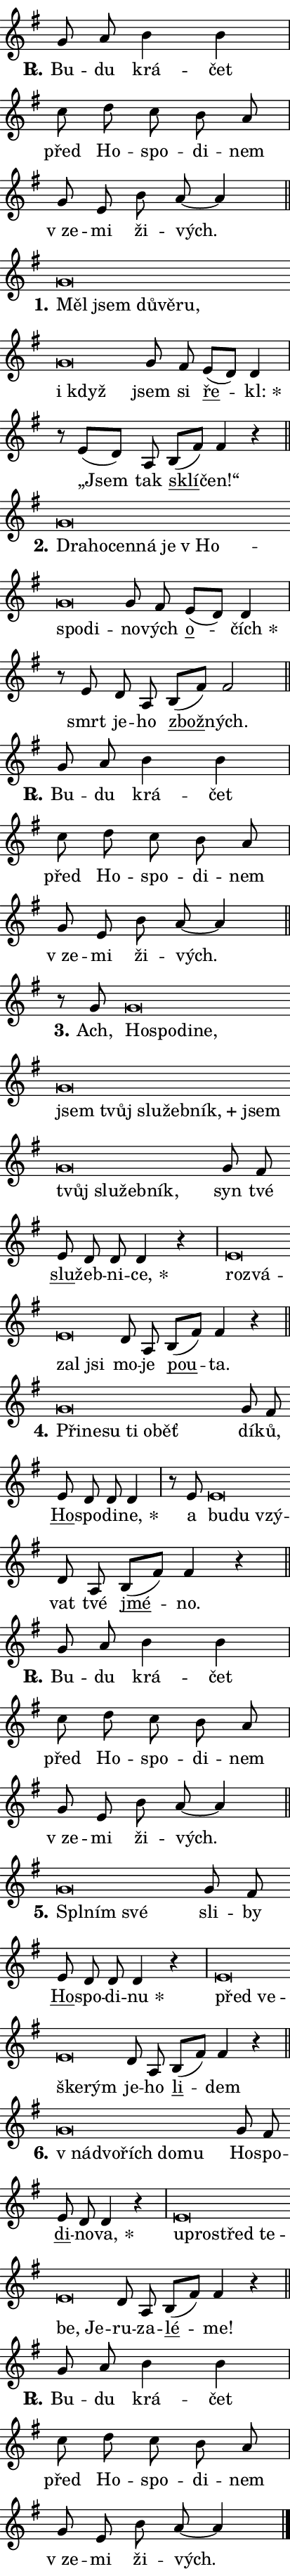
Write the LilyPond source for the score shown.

\version "2.22.1"
\header { tagline = "" }
\paper {
  indent = 0\cm
  top-margin = 0\cm
  right-margin = 0\cm
  bottom-margin = 0\cm
  left-margin = 0\cm
  paper-width = 7\cm
  page-breaking = #ly:one-page-breaking
  system-system-spacing.basic-distance = #11
  score-system-spacing.basic-distance = #11
  ragged-last = ##f
}


%% Author: Thomas Morley
%% https://lists.gnu.org/archive/html/lilypond-user/2020-05/msg00002.html
#(define (line-position grob)
"Returns position of @var[grob} in current system:
   @code{'start}, if at first time-step
   @code{'end}, if at last time-step
   @code{'middle} otherwise
"
  (let* ((col (ly:item-get-column grob))
         (ln (ly:grob-object col 'left-neighbor))
         (rn (ly:grob-object col 'right-neighbor))
         (col-to-check-left (if (ly:grob? ln) ln col))
         (col-to-check-right (if (ly:grob? rn) rn col))
         (break-dir-left
           (and
             (ly:grob-property col-to-check-left 'non-musical #f)
             (ly:item-break-dir col-to-check-left)))
         (break-dir-right
           (and
             (ly:grob-property col-to-check-right 'non-musical #f)
             (ly:item-break-dir col-to-check-right))))
        (cond ((eqv? 1 break-dir-left) 'start)
              ((eqv? -1 break-dir-right) 'end)
              (else 'middle))))

#(define (tranparent-at-line-position vctor)
  (lambda (grob)
  "Relying on @code{line-position} select the relevant enry from @var{vctor}.
Used to determine transparency,"
    (case (line-position grob)
      ((end) (not (vector-ref vctor 0)))
      ((middle) (not (vector-ref vctor 1)))
      ((start) (not (vector-ref vctor 2))))))

noteHeadBreakVisibility =
#(define-music-function (break-visibility)(vector?)
"Makes @code{NoteHead}s transparent relying on @var{break-visibility}"
#{
  \override NoteHead.transparent =
    #(tranparent-at-line-position break-visibility)
#})

#(define delete-ledgers-for-transparent-note-heads
  (lambda (grob)
    "Reads whether a @code{NoteHead} is transparent.
If so this @code{NoteHead} is removed from @code{'note-heads} from
@var{grob}, which is supposed to be @code{LedgerLineSpanner}.
As a result ledgers are not printed for this @code{NoteHead}"
    (let* ((nhds-array (ly:grob-object grob 'note-heads))
           (nhds-list
             (if (ly:grob-array? nhds-array)
                 (ly:grob-array->list nhds-array)
                 '()))
           ;; Relies on the transparent-property being done before
           ;; Staff.LedgerLineSpanner.after-line-breaking is executed.
           ;; This is fragile ...
           (to-keep
             (remove
               (lambda (nhd)
                 (ly:grob-property nhd 'transparent #f))
               nhds-list)))
      ;; TODO find a better method to iterate over grob-arrays, similiar
      ;; to filter/remove etc for lists
      ;; For now rebuilt from scratch
      (set! (ly:grob-object grob 'note-heads)  '())
      (for-each
        (lambda (nhd)
          (ly:pointer-group-interface::add-grob grob 'note-heads nhd))
        to-keep))))

hideNotes = {
  \noteHeadBreakVisibility #begin-of-line-visible
}
unHideNotes = {
  \noteHeadBreakVisibility #all-visible
}

% work-around for resetting accidentals
% https://lilypond.org/doc/v2.23/Documentation/notation/displaying-rhythms#unmetered-music
cadenzaMeasure = {
  \cadenzaOff
  \partial 1024 s1024
  \cadenzaOn
}

#(define-markup-command (accent layout props text) (markup?)
  "Underline accented syllable"
  (interpret-markup layout props
    #{\markup \override #'(offset . 4.3) \underline { #text }#}))

responsum = \markup \concat {
  "R" \hspace #-1.05 \path #0.1 #'((moveto 0 0.07) (lineto 0.9 0.8)) \hspace #0.05 "."
}

\layout {
    \context {
        \Staff
        \remove "Time_signature_engraver"
        \override LedgerLineSpanner.after-line-breaking = #delete-ledgers-for-transparent-note-heads
    }
    \context {
        \Voice {
            \override NoteHead.output-attributes = #'((class . "notehead"))
            \override Hairpin.height = #0.55
        }
    }
    \context {
        \Lyrics {
            \override StanzaNumber.output-attributes = #'((class . "stanzanumber"))
            \override LyricSpace.minimum-distance = #0.9
            \override LyricText.font-name = #"TeX Gyre Schola"
            \override LyricText.font-size = 1
            \override StanzaNumber.font-name = #"TeX Gyre Schola Bold"
            \override StanzaNumber.font-size = 1
        }
    }
}

% magnetic-lyrics.ily
%
%   written by
%     Jean Abou Samra <jean@abou-samra.fr>
%     Werner Lemberg <wl@gnu.org>
%
%   adapted by
%     Jiri Hon <jiri.hon@gmail.com>
%
% Version 2022-Apr-15

% https://www.mail-archive.com/lilypond-user@gnu.org/msg149350.html

#(define (Left_hyphen_pointer_engraver context)
   "Collect syllable-hyphen-syllable occurrences in lyrics and store
them in properties.  This engraver only looks to the left.  For
example, if the lyrics input is @code{foo -- bar}, it does the
following.

@itemize @bullet
@item
Set the @code{text} property of the @code{LyricHyphen} grob between
@q{foo} and @q{bar} to @code{foo}.

@item
Set the @code{left-hyphen} property of the @code{LyricText} grob with
text @q{foo} to the @code{LyricHyphen} grob between @q{foo} and
@q{bar}.
@end itemize

Use this auxiliary engraver in combination with the
@code{lyric-@/text::@/apply-@/magnetic-@/offset!} hook."
   (let ((hyphen #f)
         (text #f))
     (make-engraver
      (acknowledgers
       ((lyric-syllable-interface engraver grob source-engraver)
        (set! text grob)))
      (end-acknowledgers
       ((lyric-hyphen-interface engraver grob source-engraver)
        ;(when (not (grob::has-interface grob 'lyric-space-interface))
          (set! hyphen grob)));)
      ((stop-translation-timestep engraver)
       (when (and text hyphen)
         (ly:grob-set-object! text 'left-hyphen hyphen))
       (set! text #f)
       (set! hyphen #f)))))

#(define (lyric-text::apply-magnetic-offset! grob)
   "If the space between two syllables is less than the value in
property @code{LyricText@/.details@/.squash-threshold}, move the right
syllable to the left so that it gets concatenated with the left
syllable.

Use this function as a hook for
@code{LyricText@/.after-@/line-@/breaking} if the
@code{Left_@/hyphen_@/pointer_@/engraver} is active."
   (let ((hyphen (ly:grob-object grob 'left-hyphen #f)))
     (when hyphen
       (let ((left-text (ly:spanner-bound hyphen LEFT)))
         (when (grob::has-interface left-text 'lyric-syllable-interface)
           (let* ((common (ly:grob-common-refpoint grob left-text X))
                  (this-x-ext (ly:grob-extent grob common X))
                  (left-x-ext
                   (begin
                     ;; Trigger magnetism for left-text.
                     (ly:grob-property left-text 'after-line-breaking)
                     (ly:grob-extent left-text common X)))
                  ;; `delta` is the gap width between two syllables.
                  (delta (- (interval-start this-x-ext)
                            (interval-end left-x-ext)))
                  (details (ly:grob-property grob 'details))
                  (threshold (assoc-get 'squash-threshold details 0.2)))
             (when (< delta threshold)
               (let* (;; We have to manipulate the input text so that
                      ;; ligatures crossing syllable boundaries are not
                      ;; disabled.  For languages based on the Latin
                      ;; script this is essentially a beautification.
                      ;; However, for non-Western scripts it can be a
                      ;; necessity.
                      (lt (ly:grob-property left-text 'text))
                      (rt (ly:grob-property grob 'text))
                      (is-space (grob::has-interface hyphen 'lyric-space-interface))
                      (space (if is-space " " ""))
                      (space-markup (grob-interpret-markup grob " "))
                      (space-size (interval-length (ly:stencil-extent space-markup X)))
                      (extra-delta (if is-space space-size 0))
                      ;; Append new syllable.
                      (ltrt-space (if (and (string? lt) (string? rt))
                                (string-append lt space rt)
                                (make-concat-markup (list lt space rt))))
                      ;; Right-align `ltrt` to the right side.
                      (ltrt-space-markup (grob-interpret-markup
                               grob
                               (make-translate-markup
                                (cons (interval-length this-x-ext) 0)
                                (make-right-align-markup ltrt-space)))))
                 (begin
                   ;; Don't print `left-text`.
                   (ly:grob-set-property! left-text 'stencil #f)
                   ;; Set text and stencil (which holds all collected
                   ;; syllables so far) and shift it to the left.
                   (ly:grob-set-property! grob 'text ltrt-space)
                   (ly:grob-set-property! grob 'stencil ltrt-space-markup)
                   (ly:grob-translate-axis! grob (- (- delta extra-delta)) X))))))))))


#(define (lyric-hyphen::displace-bounds-first grob)
   ;; Make very sure this callback isn't triggered too early.
   (let ((left (ly:spanner-bound grob LEFT))
         (right (ly:spanner-bound grob RIGHT)))
     (ly:grob-property left 'after-line-breaking)
     (ly:grob-property right 'after-line-breaking)
     (ly:lyric-hyphen::print grob)))

squashThreshold = #0.4

\layout {
  \context {
    \Lyrics
    \consists #Left_hyphen_pointer_engraver
    \override LyricText.after-line-breaking =
      #lyric-text::apply-magnetic-offset!
    \override LyricHyphen.stencil = #lyric-hyphen::displace-bounds-first
    \override LyricText.details.squash-threshold = \squashThreshold
    \override LyricHyphen.minimum-distance = 0
    \override LyricHyphen.minimum-length = \squashThreshold
  }
}

squash = \override LyricText.details.squash-threshold = 9999
unSquash = \override LyricText.details.squash-threshold = \squashThreshold

left = \override LyricText.self-alignment-X = #LEFT
unLeft = \revert LyricText.self-alignment-X

starOffset = #(lambda (grob) 
                (let ((x_offset (ly:self-alignment-interface::aligned-on-x-parent grob)))
                  (if (= x_offset 0) 0 (+ x_offset 1.2))))

star = #(define-music-function (syllable)(string?)
"Append star separator at the end of a syllable"
#{
  \once \override LyricText.X-offset = #starOffset
  \lyricmode { \markup {
    #syllable
    \override #'((font-name . "TeX Gyre Schola Bold")) \hspace #0.2 \lower #0.65 \larger "*"
  } }
#})

starAccent = #(define-music-function (syllable)(string?)
"Append star separator at the end of a syllable and make accent"
#{
  \once \override LyricText.X-offset = #starOffset
  \lyricmode { \markup {
    \accent #syllable
    \override #'((font-name . "TeX Gyre Schola Bold")) \hspace #0.2 \lower #0.65 \larger "*"
  } }
#})

breath = #(define-music-function (syllable)(string?)
"Append breathing indicator at the end of a syllable"
#{
  \lyricmode { \markup { #syllable "+" } }
#})

optionalBreath = #(define-music-function (syllable)(string?)
"Append optional breathing indicator at the end of a syllable"
#{
  \lyricmode { \markup { #syllable "(+)" } }
#})


\score {
    <<
        \new Voice = "melody" { \cadenzaOn \key g \major \relative { g'8 a b4 b \cadenzaMeasure \bar "|" c8 d c b a \cadenzaMeasure \bar "|" g e b' a~ a4 \cadenzaMeasure \bar "||" \break }
\relative { g'\breve*1/16 \hideNotes \breve*1/16 \bar "" \breve*1/16 \bar "" \breve*1/16 \bar "" \breve*1/16 \bar "" \breve*1/16 \breve*1/16 \bar "" \unHideNotes g8 fis \bar "" e[( d)] d4 \cadenzaMeasure \bar "|" r8 e8[( d8)] a \bar "" b[( fis')] fis4 r \cadenzaMeasure \bar "||" \break }
\relative { g'\breve*1/16 \hideNotes \breve*1/16 \bar "" \breve*1/16 \bar "" \breve*1/16 \bar "" \breve*1/16 \bar "" \breve*1/16 \bar "" \breve*1/16 \breve*1/16 \bar "" \unHideNotes g8 fis \bar "" e[( d)] d4 \cadenzaMeasure \bar "|" r8 e8 d8 a \bar "" b[( fis')] fis2 \cadenzaMeasure \bar "||" \break }
\relative { g'8 a b4 b \cadenzaMeasure \bar "|" c8 d c b a \cadenzaMeasure \bar "|" g e b' a~ a4 \cadenzaMeasure \bar "||" \break }
\relative { r8 g' g\breve*1/16 \hideNotes \breve*1/16 \bar "" \breve*1/16 \bar "" \breve*1/16 \bar "" \breve*1/16 \bar "" \breve*1/16 \bar "" \breve*1/16 \bar "" \breve*1/16 \bar "" \breve*1/16 \bar "" \breve*1/16 \bar "" \breve*1/16 \bar "" \breve*1/16 \bar "" \breve*1/16 \breve*1/16 \bar "" \unHideNotes g8 fis \bar "" e d d d4 r \cadenzaMeasure \bar "|" e\breve*1/16 \hideNotes \breve*1/16 \bar "" \breve*1/16 \breve*1/16 \bar "" \unHideNotes d8 a \bar "" b[( fis')] fis4 r \cadenzaMeasure \bar "||" \break }
\relative { g'\breve*1/16 \hideNotes \breve*1/16 \bar "" \breve*1/16 \bar "" \breve*1/16 \bar "" \breve*1/16 \breve*1/16 \bar "" \unHideNotes g8 fis \bar "" e d d d4 \cadenzaMeasure \bar "|" r8 e e\breve*1/16 \hideNotes \breve*1/16 \breve*1/16 \bar "" \unHideNotes d8 a \bar "" b[( fis')] fis4 r \cadenzaMeasure \bar "||" \break }
\relative { g'8 a b4 b \cadenzaMeasure \bar "|" c8 d c b a \cadenzaMeasure \bar "|" g e b' a~ a4 \cadenzaMeasure \bar "||" \break }
\relative { g'\breve*1/16 \hideNotes \breve*1/16 \breve*1/16 \bar "" \unHideNotes g8 fis \bar "" e d d d4 r \cadenzaMeasure \bar "|" e\breve*1/16 \hideNotes \breve*1/16 \bar "" \breve*1/16 \breve*1/16 \bar "" \unHideNotes d8 a \bar "" b[( fis')] fis4 r \cadenzaMeasure \bar "||" \break }
\relative { g'\breve*1/16 \hideNotes \breve*1/16 \bar "" \breve*1/16 \bar "" \breve*1/16 \breve*1/16 \bar "" \unHideNotes g8 fis \bar "" e d d4 r \cadenzaMeasure \bar "|" e\breve*1/16 \hideNotes \breve*1/16 \bar "" \breve*1/16 \bar "" \breve*1/16 \breve*1/16 \bar "" \unHideNotes d8 a \bar "" b[( fis')] fis4 r \cadenzaMeasure \bar "||" \break }
\relative { g'8 a b4 b \cadenzaMeasure \bar "|" c8 d c b a \cadenzaMeasure \bar "|" g e b' a~ a4 \cadenzaMeasure \bar "||" \break } \bar "|." }
        \new Lyrics \lyricsto "melody" { \lyricmode { \set stanza = \responsum
Bu -- du krá -- čet před Ho -- spo -- di -- nem "v ze" -- mi ži -- vých.
\set stanza = "1."
\left Měl \squash jsem dů -- vě -- ru, i když \unLeft \unSquash jsem si \markup \accent ře -- \star kl: „Jsem tak \markup \accent sklí -- čen!“
\set stanza = "2."
\left Dra -- \squash ho -- cen -- ná je "v Ho" -- spo -- di -- \unLeft \unSquash no -- vých \markup \accent o -- \star čích smrt je -- ho \markup \accent zbož -- ných.
\set stanza = \responsum
Bu -- du krá -- čet před Ho -- spo -- di -- nem "v ze" -- mi ži -- vých.
\set stanza = "3."
Ach, \left Ho -- \squash spo -- di -- ne, jsem tvůj slu -- žeb -- \breath "ník," jsem tvůj slu -- žeb -- ník, \unLeft \unSquash syn tvé \markup \accent slu -- žeb -- ni -- \star ce, \left roz -- \squash vá -- zal jsi \unLeft \unSquash mo -- je \markup \accent pou -- ta.
\set stanza = "4."
\left Při -- \squash ne -- su ti o -- běť \unLeft \unSquash dí -- ků, \markup \accent Ho -- spo -- di -- \star ne, a \left bu -- \squash du vzý -- \unLeft \unSquash vat tvé \markup \accent jmé -- no.
\set stanza = \responsum
Bu -- du krá -- čet před Ho -- spo -- di -- nem "v ze" -- mi ži -- vých.
\set stanza = "5."
\left Spl -- \squash ním své \unLeft \unSquash sli -- by \markup \accent Ho -- spo -- di -- \star nu \left před \squash ve -- ške -- rým \unLeft \unSquash je -- ho \markup \accent li -- dem
\set stanza = "6."
\left "v ná" -- \squash dvo -- řích do -- mu \unLeft \unSquash Ho -- spo -- \markup \accent di -- no -- \star va, \left upro -- \squash střed te -- be, Je -- \unLeft \unSquash ru -- za -- \markup \accent lé -- me!
\set stanza = \responsum
Bu -- du krá -- čet před Ho -- spo -- di -- nem "v ze" -- mi ži -- vých. } }
    >>
    \layout {}
}
